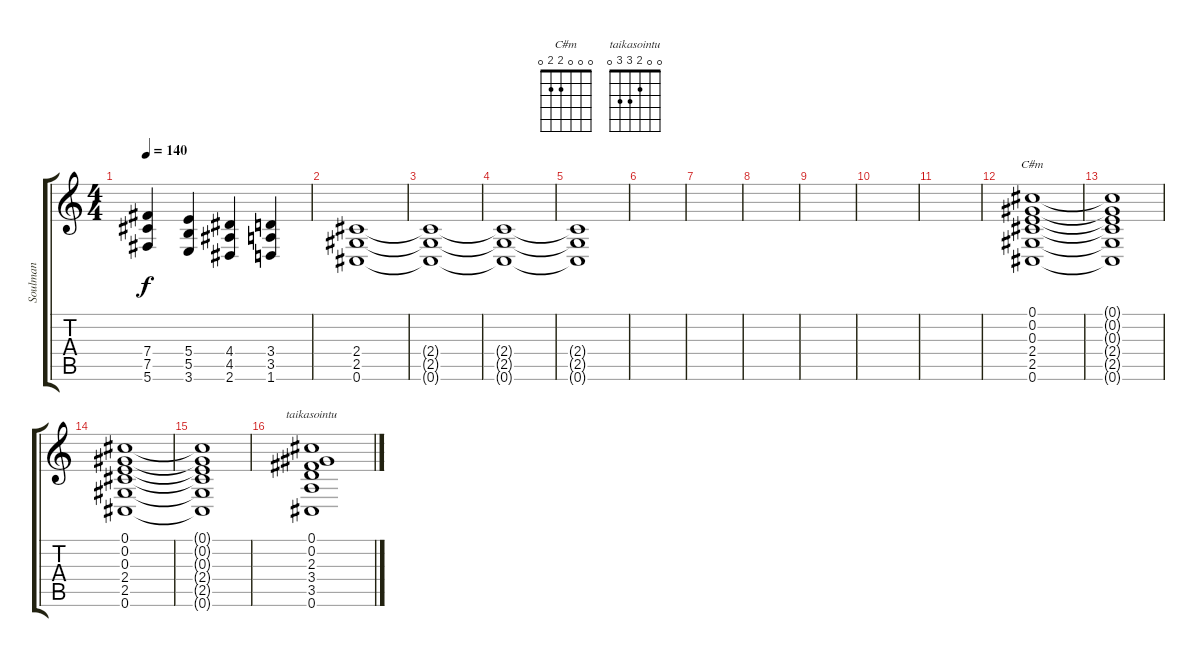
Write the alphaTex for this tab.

\track ("Soulman" "Soulman") {instrument distortionguitar}
\staff {score tabs}
\tuning (Db4 Ab3 E3 B2 Gb2 Db2) {hide}
\chord ("C#m" 0 0 0 2 2 0)
\chord ("taikasointu" 0 0 2 3 3 0)
\ts (4 4)
\tempo 140
\clef g2
\ks c
(7.4 7.5 5.6).4{dy f} (5.4 5.5 3.6).4 (4.4 4.5 2.6).4 (3.4 3.5 1.6).4 |
(2.4 2.5 0.6).1 |
(2.4{t} 2.5{t} 0.6{t}).1 |
(2.4{t} 2.5{t} 0.6{t}).1{volume 0} |
(2.4{t} 2.5{t} 0.6{t}).1 |
|
|
|
|
|
|
(0.1 0.2 0.3 2.4 2.5 0.6).1{ch "C#m" volume 6} |
(0.1{t} 0.2{t} 0.3{t} 2.4{t} 2.5{t} 0.6{t}).1 |
(0.1 0.2 0.3 2.4 2.5 0.6).1 |
(0.1{t} 0.2{t} 0.3{t} 2.4{t} 2.5{t} 0.6{t}).1 |
(0.1 0.2 2.3 3.4 3.5 0.6).1{ch "taikasointu"}
